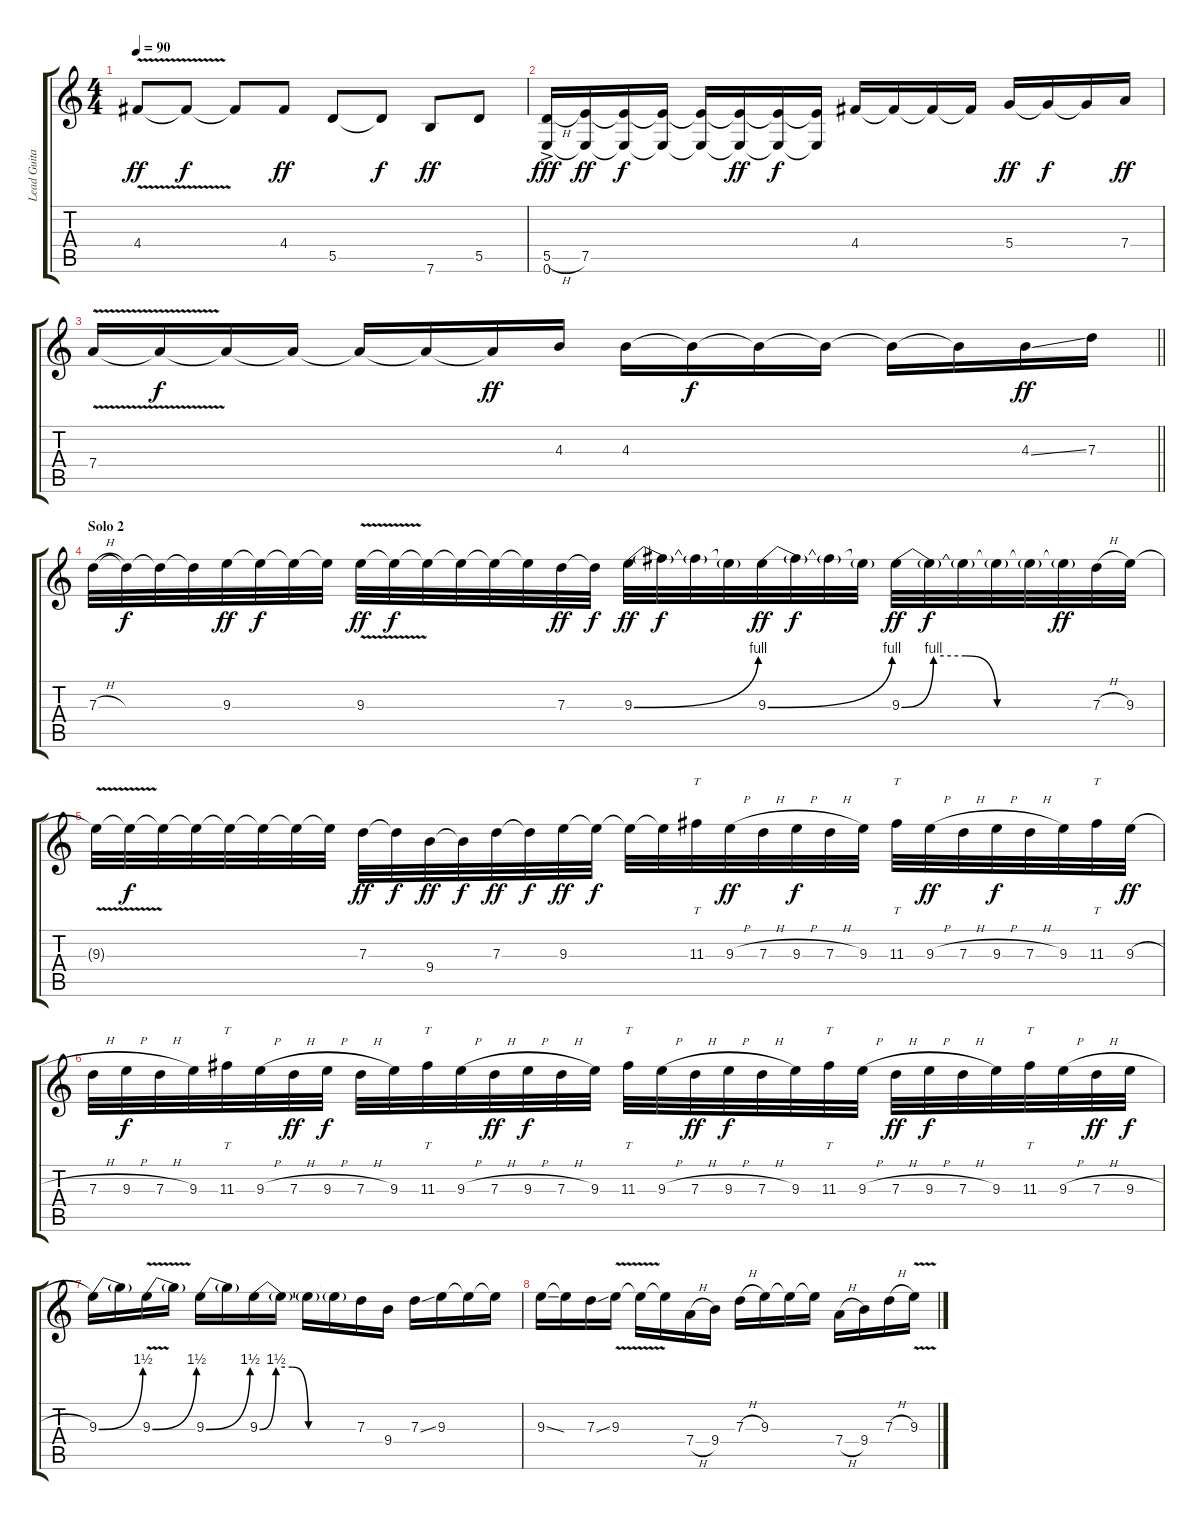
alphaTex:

\track ("Lead Guitar" "Lead Guita") {instrument distortionguitar}
\staff {score tabs}
\tuning (E4 B3 G3 D3 A2 E2) {hide}
\ts (4 4)
\tempo 90
\clef g2
\ks c
4.4{v}.8{dy ff} 4.4{t}.8{dy f} 4.4{t}.8 4.4.8{dy ff} 5.5.8 5.5{t}.8{dy f} 7.6.8{dy ff} 5.5.8 |
(5.5{h} 0.6{ac}).16{dy fff} (7.5 0.6{t}).16{dy ff} (7.5{t} 0.6{t}).16{dy f} (7.5{t} 0.6{t}).16 (7.5{t} 0.6{t}).16 (7.5{t} 0.6{t}).16{dy ff} (7.5{t} 0.6{t}).16{dy f} (7.5{t} 0.6{t}).16 4.4.16 4.4{t}.16 4.4{t}.16 4.4{t}.16 5.4.16{dy ff} 5.4{t}.16{dy f} 5.4{t}.16 7.4.16{dy ff} |
\barLineRight lightlight
7.4{v}.16 7.4{t}.16{dy f} 7.4{t}.16 7.4{t}.16 7.4{t}.16 7.4{t}.16 7.4{t}.16{dy ff} 4.3.16 4.3.16 4.3{t}.16{dy f} 4.3{t}.16 4.3{t}.16 4.3{t}.16 4.3{t}.16 4.3{ss}.16{dy ff} 7.3.16 |
\section ("" "Solo 2")
7.3{h}.32 7.3{t}.32{dy f} 7.3{t}.32 7.3{t}.32 9.3.32{dy ff} 9.3{t}.32{dy f} 9.3{t}.32 9.3{t}.32 9.3{v}.32{dy ff} 9.3{t}.32{dy f} 9.3{t}.32 9.3{t}.32 9.3{t}.32 9.3{t}.32 7.3.32{dy ff} 7.3{t}.32{dy f} 9.3{be (bend 0 0 60 4)}.32{dy ff} 9.3{t}.32{dy f} 9.3{t}.32 9.3{t}.32 9.3{be (bend 0 0 60 4)}.32{dy ff} 9.3{t}.32{dy f} 9.3{t}.32 9.3{t}.32 9.3{be (custom 0 0 10 4 20 4 30 0 60 0)}.32{dy ff} 9.3{t}.32{dy f} 9.3{t}.32 9.3{t}.32 9.3{t}.32 9.3{t}.32{dy ff} 7.3{h}.32 9.3.32 |
9.3{v t}.32 9.3{t}.32{dy f} 9.3{t}.32 9.3{t}.32 9.3{t}.32 9.3{t}.32 9.3{t}.32 9.3{t}.32 7.3.32{dy ff} 7.3{t}.32{dy f} 9.4.32{dy ff} 9.4{t}.32{dy f} 7.3.32{dy ff} 7.3{t}.32{dy f} 9.3.32{dy ff} 9.3{t}.32{dy f} 9.3{t}.32 9.3{t}.32 11.3.32{tt} 9.3{h}.32{dy ff} 7.3{h}.32 9.3{h}.32{dy f} 7.3{h}.32 9.3.32 11.3.32{tt} 9.3{h}.32{dy ff} 7.3{h}.32 9.3{h}.32{dy f} 7.3{h}.32 9.3.32 11.3.32{tt} 9.3{h}.32{dy ff} |
7.3{h}.32 9.3{h}.32{dy f} 7.3{h}.32 9.3.32 11.3.32{tt} 9.3{h}.32 7.3{h}.32{dy ff} 9.3{h}.32{dy f} 7.3{h}.32 9.3.32 11.3.32{tt} 9.3{h}.32 7.3{h}.32{dy ff} 9.3{h}.32{dy f} 7.3{h}.32 9.3.32 11.3.32{tt} 9.3{h}.32 7.3{h}.32{dy ff} 9.3{h}.32{dy f} 7.3{h}.32 9.3.32 11.3.32{tt} 9.3{h}.32 7.3{h}.32{dy ff} 9.3{h}.32{dy f} 7.3{h}.32 9.3.32 11.3.32{tt} 9.3{h}.32 7.3{h}.32{dy ff} 9.3{h}.32{dy f} |
9.3{be (bend 0 0 60 6)}.16{volume 16 balance 10} 9.3{t}.16 9.3{be (bend 0 0 60 6) v}.16 9.3{t}.16 9.3{be (bend 0 0 60 6)}.16 9.3{t}.16 9.3{be (custom 0 0 10 6 20 6 30 0 60 0)}.16 9.3{t}.16 9.3{t}.16 9.3{t}.16 7.3.16 9.4.16 7.3{ss}.16 9.3.16 9.3{t}.16 9.3{t}.16 |
9.3{ss}.16 9.3{t}.16 7.3{ss}.16 9.3{v}.16 9.3{t}.16 9.3{t}.16 7.4{h}.16 9.4.16 7.3{h}.16 9.3.16 9.3{t}.16 9.3{t}.16 7.4{h}.16 9.4.16 7.3{h}.16 9.3{v}.16
